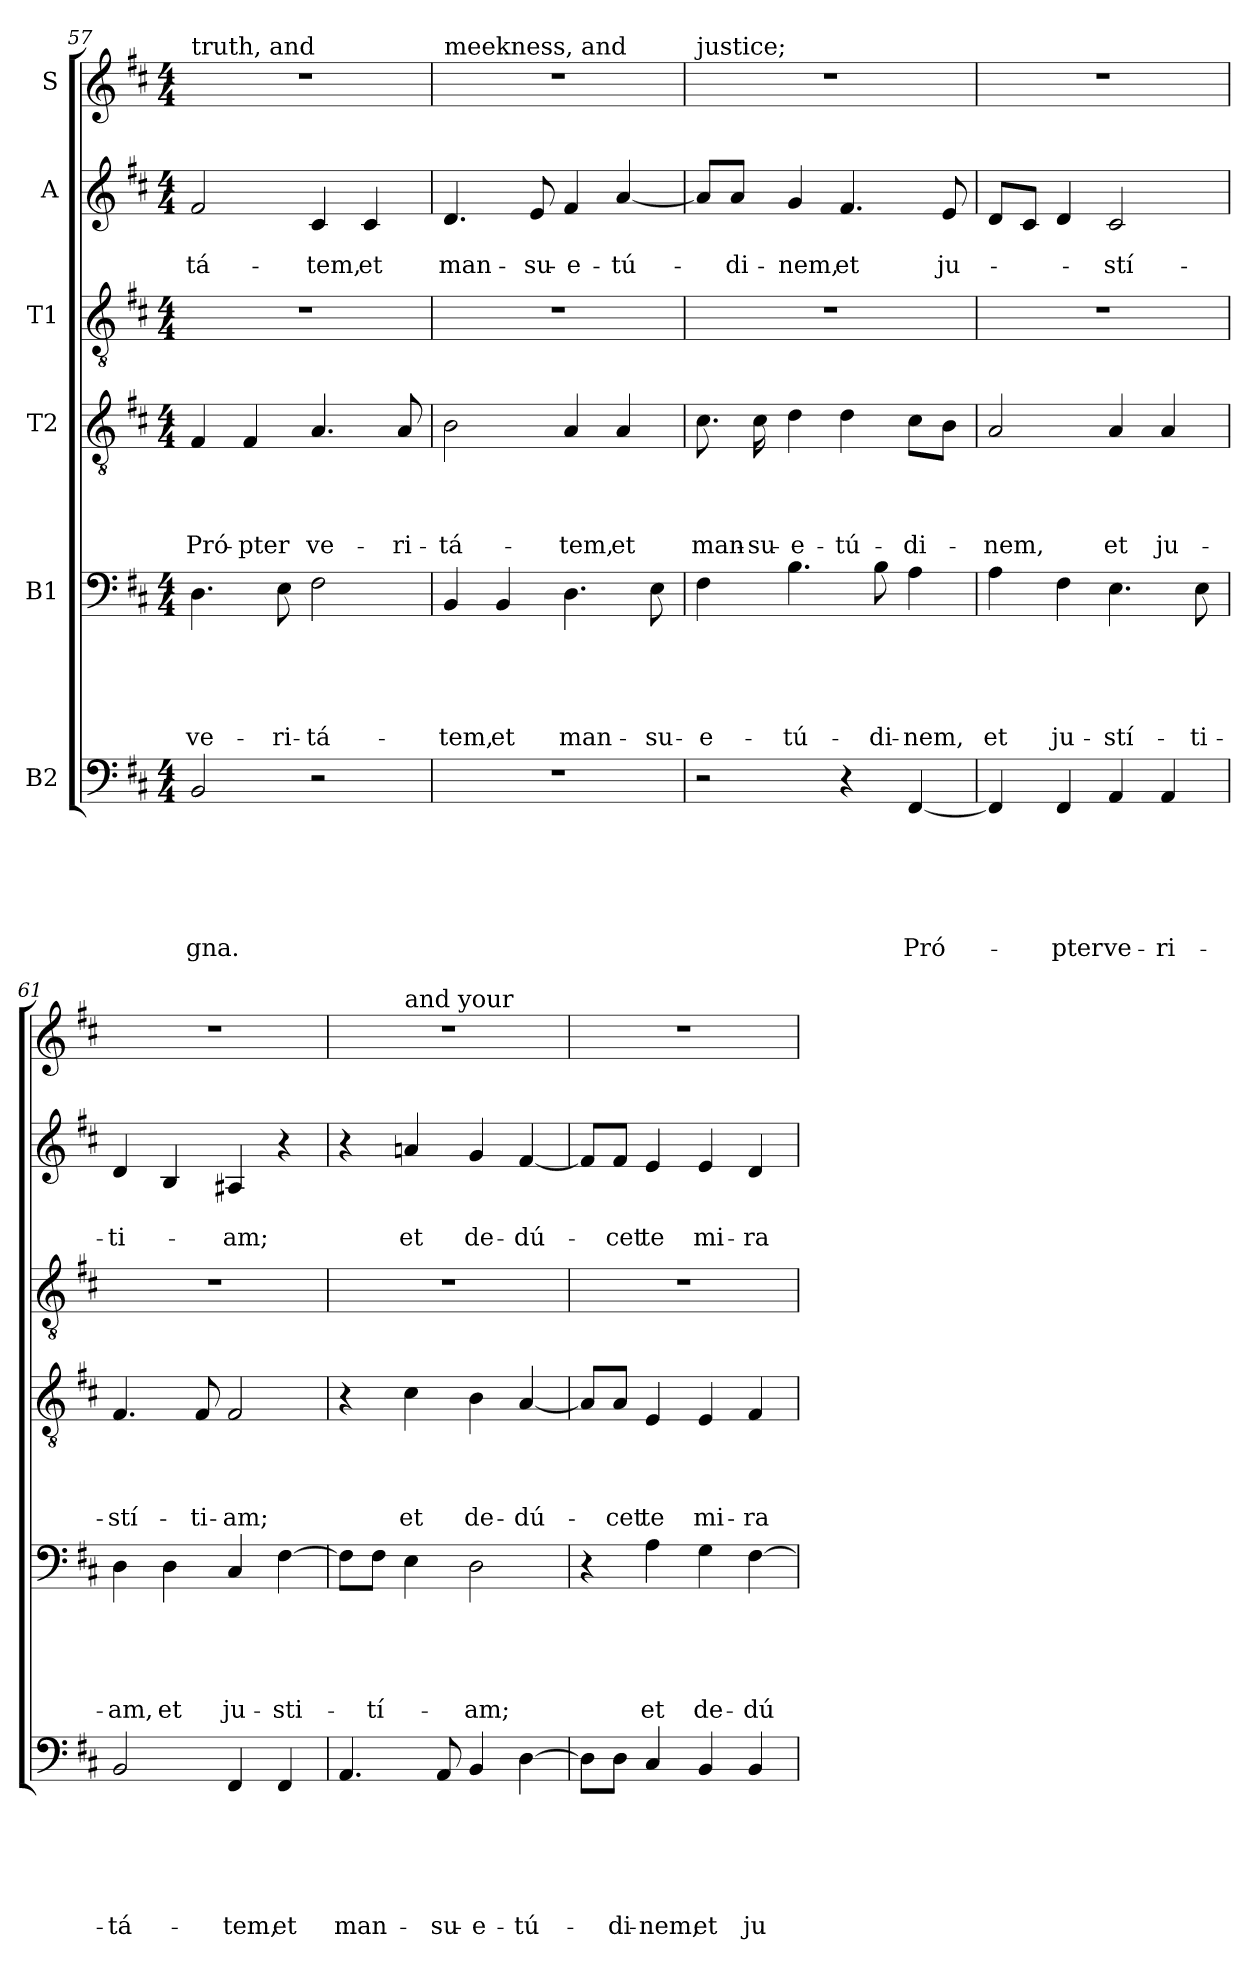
**kern	**text	**text	**text	**text	**text	**text	**kern	**text	**text	**text	**text	**text	**kern	**text	**text	**text	**text	**kern	**kern	**text	**text	**kern
*part6	*part6	*part6	*part6	*part6	*part6	*part6	*part5	*part5	*part5	*part5	*part5	*part5	*part4	*part4	*part4	*part4	*part4	*part3	*part2	*part2	*part2	*part1
*staff6	*staff6	*staff6	*staff6	*staff6	*staff6	*staff6	*staff5	*staff5	*staff5	*staff5	*staff5	*staff5	*staff4	*staff4	*staff4	*staff4	*staff4	*staff3	*staff2	*staff2	*staff2	*staff1
*I"B2	*	*	*	*	*	*	*I"B1	*	*	*	*	*	*I"T2	*	*	*	*	*I"T1	*I"A	*	*	*I"S
!!LO:PB:g=z
*clefF4	*	*	*	*	*	*	*clefF4	*	*	*	*	*	*clefGv2	*	*	*	*	*clefGv2	*clefG2	*	*	*clefG2
*k[f#c#]	*	*	*	*	*	*	*k[f#c#]	*	*	*	*	*	*k[f#c#]	*	*	*	*	*k[f#c#]	*k[f#c#]	*	*	*k[f#c#]
*D:	*	*	*	*	*	*	*D:	*	*	*	*	*	*D:	*	*	*	*	*D:	*D:	*	*	*D:
*M4/4	*	*	*	*	*	*	*M4/4	*	*	*	*	*	*M4/4	*	*	*	*	*M4/4	*M4/4	*	*	*M4/4
=57	=57	=57	=57	=57	=57	=57	=57	=57	=57	=57	=57	=57	=57	=57	=57	=57	=57	=57	=57	=57	=57	=57
!	!	!	!	!	!	!	!	!	!	!	!	!	!	!	!	!	!	!	!	!	!	!LO:TX:a:t=truth, and
!	!	!	!	!	!	!LO:LY:b	!	!	!	!	!	!LO:LY:b	!	!	!	!	!LO:LY:b	!	!	!	!LO:LY:b	!
2BB/	.	.	.	.	.	-gna.	4.D\	.	.	.	.	ve-	4F#/	.	.	.	Pró-	1r	2f#/	.	-tá-	1r
!	!	!	!	!	!	!	!	!	!	!	!	!	!	!	!	!	!LO:LY:b	!	!	!	!	!
.	.	.	.	.	.	.	.	.	.	.	.	.	4F#/	.	.	.	-pter	.	.	.	.	.
!	!	!	!	!	!	!	!	!	!	!	!	!LO:LY:b	!	!	!	!	!	!	!	!	!	!
.	.	.	.	.	.	.	8E\	.	.	.	.	-ri-	.	.	.	.	.	.	.	.	.	.
!	!	!	!	!	!	!	!	!	!	!	!	!LO:LY:b	!	!	!	!	!LO:LY:b	!	!	!	!LO:LY:b	!
2r	.	.	.	.	.	.	2F#\	.	.	.	.	-tá-	4.A/	.	.	.	ve-	.	4c#/	.	-tem,	.
!	!	!	!	!	!	!	!	!	!	!	!	!	!	!	!	!	!	!	!	!	!LO:LY:b	!
.	.	.	.	.	.	.	.	.	.	.	.	.	.	.	.	.	.	.	4c#/	.	et	.
!	!	!	!	!	!	!	!	!	!	!	!	!	!	!	!	!	!LO:LY:b	!	!	!	!	!
.	.	.	.	.	.	.	.	.	.	.	.	.	8A/	.	.	.	-ri-	.	.	.	.	.
=58	=58	=58	=58	=58	=58	=58	=58	=58	=58	=58	=58	=58	=58	=58	=58	=58	=58	=58	=58	=58	=58	=58
!	!	!	!	!	!	!	!	!	!	!	!	!	!	!	!	!	!	!	!	!	!	!LO:TX:a:t=meekness, and
!	!	!	!	!	!	!	!	!	!	!	!	!LO:LY:b	!	!	!	!	!LO:LY:b	!	!	!	!LO:LY:b	!
1r	.	.	.	.	.	.	4BB/	.	.	.	.	-tem,	2B\	.	.	.	-tá-	1r	4.d/	.	man-	1r
!	!	!	!	!	!	!	!	!	!	!	!	!LO:LY:b	!	!	!	!	!	!	!	!	!	!
.	.	.	.	.	.	.	4BB/	.	.	.	.	et	.	.	.	.	.	.	.	.	.	.
!	!	!	!	!	!	!	!	!	!	!	!	!	!	!	!	!	!	!	!	!	!LO:LY:b	!
.	.	.	.	.	.	.	.	.	.	.	.	.	.	.	.	.	.	.	8e/	.	-su-	.
!	!	!	!	!	!	!	!	!	!	!	!	!LO:LY:b	!	!	!	!	!LO:LY:b	!	!	!	!LO:LY:b	!
.	.	.	.	.	.	.	4.D\	.	.	.	.	man-	4A/	.	.	.	-tem,	.	4f#/	.	-e-	.
!	!	!	!	!	!	!	!	!	!	!	!	!	!	!	!	!	!LO:LY:b	!	!	!	!LO:LY:b	!
.	.	.	.	.	.	.	.	.	.	.	.	.	4A/	.	.	.	et	.	[4a/	.	-tú-	.
!	!	!	!	!	!	!	!	!	!	!	!	!LO:LY:b	!	!	!	!	!	!	!	!	!	!
.	.	.	.	.	.	.	8E\	.	.	.	.	-su-	.	.	.	.	.	.	.	.	.	.
=59	=59	=59	=59	=59	=59	=59	=59	=59	=59	=59	=59	=59	=59	=59	=59	=59	=59	=59	=59	=59	=59	=59
!	!	!	!	!	!	!	!	!	!	!	!	!	!	!	!	!	!	!	!	!	!	!LO:TX:a:t=justice;
!	!	!	!	!	!	!	!	!	!	!	!	!LO:LY:b	!	!	!	!	!LO:LY:b	!	!	!	!	!
2r	.	.	.	.	.	.	4F#\	.	.	.	.	-e-	8.c#\	.	.	.	man-	1r	8a/L]	.	.	1r
!	!	!	!	!	!	!	!	!	!	!	!	!	!	!	!	!	!	!	!	!	!LO:LY:b	!
.	.	.	.	.	.	.	.	.	.	.	.	.	.	.	.	.	.	.	8a/J	.	-di-	.
!	!	!	!	!	!	!	!	!	!	!	!	!	!	!	!	!	!LO:LY:b	!	!	!	!	!
.	.	.	.	.	.	.	.	.	.	.	.	.	16c#\	.	.	.	-su-	.	.	.	.	.
!	!	!	!	!	!	!	!	!	!	!	!	!LO:LY:b	!	!	!	!	!LO:LY:b	!	!	!	!LO:LY:b	!
.	.	.	.	.	.	.	4.B\	.	.	.	.	-tú-	4d\	.	.	.	-e-	.	4g/	.	-nem,	.
!	!	!	!	!	!	!	!	!	!	!	!	!	!	!	!	!	!LO:LY:b	!	!	!	!LO:LY:b	!
4r	.	.	.	.	.	.	.	.	.	.	.	.	4d\	.	.	.	-tú-	.	4.f#/	.	et	.
!	!	!	!	!	!	!	!	!	!	!	!	!LO:LY:b	!	!	!	!	!	!	!	!	!	!
.	.	.	.	.	.	.	8B\	.	.	.	.	-di-	.	.	.	.	.	.	.	.	.	.
!	!	!	!	!	!	!LO:LY:b	!	!	!	!	!	!LO:LY:b	!	!	!	!	!LO:LY:b	!	!	!	!	!
[4FF#/	.	.	.	.	.	Pró-	4A\	.	.	.	.	-nem,	8c#\L	.	.	.	-di-	.	.	.	.	.
!	!	!	!	!	!	!	!	!	!	!	!	!	!	!	!	!	!	!	!	!	!LO:LY:b	!
.	.	.	.	.	.	.	.	.	.	.	.	.	8B\J	.	.	.	.	.	8e/	.	ju-	.
=60	=60	=60	=60	=60	=60	=60	=60	=60	=60	=60	=60	=60	=60	=60	=60	=60	=60	=60	=60	=60	=60	=60
!	!	!	!	!	!	!	!	!	!	!	!	!LO:LY:b	!	!	!	!	!LO:LY:b	!	!	!	!	!
4FF#/]	.	.	.	.	.	.	4A\	.	.	.	.	et	2A/	.	.	.	-nem,	1r	8d/L	.	.	1r
.	.	.	.	.	.	.	.	.	.	.	.	.	.	.	.	.	.	.	8c#/J	.	.	.
!	!	!	!	!	!	!LO:LY:b	!	!	!	!	!	!LO:LY:b	!	!	!	!	!	!	!	!	!	!
4FF#/	.	.	.	.	.	-pter	4F#\	.	.	.	.	ju-	.	.	.	.	.	.	4d/	.	.	.
!	!	!	!	!	!	!LO:LY:b	!	!	!	!	!	!LO:LY:b	!	!	!	!	!LO:LY:b	!	!	!	!LO:LY:b	!
4AA/	.	.	.	.	.	ve-	4.E\	.	.	.	.	-stí-	4A/	.	.	.	et	.	2c#/	.	-stí-	.
!	!	!	!	!	!	!LO:LY:b	!	!	!	!	!	!	!	!	!	!	!LO:LY:b	!	!	!	!	!
4AA/	.	.	.	.	.	-ri-	.	.	.	.	.	.	4A/	.	.	.	ju-	.	.	.	.	.
!	!	!	!	!	!	!	!	!	!	!	!	!LO:LY:b	!	!	!	!	!	!	!	!	!	!
.	.	.	.	.	.	.	8E\	.	.	.	.	-ti-	.	.	.	.	.	.	.	.	.	.
=61	=61	=61	=61	=61	=61	=61	=61	=61	=61	=61	=61	=61	=61	=61	=61	=61	=61	=61	=61	=61	=61	=61
!	!	!	!	!	!	!LO:LY:b	!	!	!	!	!	!LO:LY:b	!	!	!	!	!LO:LY:b	!	!	!	!LO:LY:b	!
2BB/	.	.	.	.	.	-tá-	4D\	.	.	.	.	-am,	4.F#/	.	.	.	-stí-	1r	4d/	.	-ti-	1r
!	!	!	!	!	!	!	!	!	!	!	!	!LO:LY:b	!	!	!	!	!	!	!	!	!	!
.	.	.	.	.	.	.	4D\	.	.	.	.	et	.	.	.	.	.	.	4B/	.	.	.
!	!	!	!	!	!	!	!	!	!	!	!	!	!	!	!	!	!LO:LY:b	!	!	!	!	!
.	.	.	.	.	.	.	.	.	.	.	.	.	8F#/	.	.	.	-ti-	.	.	.	.	.
!	!	!	!	!	!	!LO:LY:b	!	!	!	!	!	!LO:LY:b	!	!	!	!	!LO:LY:b	!	!	!	!LO:LY:b	!
4FF#/	.	.	.	.	.	-tem,	4C#/	.	.	.	.	ju-	2F#/	.	.	.	-am;	.	4A#X/	.	-am;	.
!	!	!	!	!	!	!LO:LY:b	!	!	!	!	!	!LO:LY:b	!	!	!	!	!	!	!	!	!	!
4FF#/	.	.	.	.	.	et	[4F#\	.	.	.	.	-sti-	.	.	.	.	.	.	4r	.	.	.
!!LO:PB:g=z
=62	=62	=62	=62	=62	=62	=62	=62	=62	=62	=62	=62	=62	=62	=62	=62	=62	=62	=62	=62	=62	=62	=62
!	!	!	!	!	!	!LO:LY:b	!	!	!	!	!	!	!	!	!	!	!	!	!	!	!	!
*	*	*	*	*	*	*	*	*	*	*	*	*	*	*	*	*	*	*	*	*	*	*^
4.AA/	.	.	.	.	.	man-	8F#\L]	.	.	.	.	.	4r	.	.	.	.	1r	4r	.	.	1r	4ryy
!	!	!	!	!	!	!	!	!	!	!	!	!LO:LY:b	!	!	!	!	!	!	!	!	!	!	!
.	.	.	.	.	.	.	8F#\J	.	.	.	.	-tí-	.	.	.	.	.	.	.	.	.	.	.
!	!	!	!	!	!	!	!	!	!	!	!	!	!	!	!	!	!	!	!	!	!	!	!LO:TX:a:t=and your
!	!	!	!	!	!	!	!	!	!	!	!	!	!	!	!	!	!LO:LY:b	!	!	!	!LO:LY:b	!	!
.	.	.	.	.	.	.	4E\	.	.	.	.	.	4c#\	.	.	.	et	.	4ani/	.	et	.	2.ryy
!	!	!	!	!	!	!LO:LY:b	!	!	!	!	!	!	!	!	!	!	!	!	!	!	!	!	!
8AA/	.	.	.	.	.	-su-	.	.	.	.	.	.	.	.	.	.	.	.	.	.	.	.	.
!	!	!	!	!	!	!LO:LY:b	!	!	!	!	!	!LO:LY:b	!	!	!	!	!LO:LY:b	!	!	!	!LO:LY:b	!	!
4BB/	.	.	.	.	.	-e-	2D\	.	.	.	.	-am;	4B\	.	.	.	de-	.	4g/	.	de-	.	.
!	!	!	!	!	!	!LO:LY:b	!	!	!	!	!	!	!	!	!	!	!LO:LY:b	!	!	!	!LO:LY:b	!	!
[4D\	.	.	.	.	.	-tú-	.	.	.	.	.	.	[4A/	.	.	.	-dú-	.	[4f#/	.	-dú-	.	.
=63	=63	=63	=63	=63	=63	=63	=63	=63	=63	=63	=63	=63	=63	=63	=63	=63	=63	=63	=63	=63	=63	=63	=63
!	!	!	!	!	!	!	!	!	!	!	!	!	!	!	!	!	!	!	!	!	!	!LO:TX:a:t=right hand will	!
*	*	*	*	*	*	*	*	*	*	*	*	*	*	*	*	*	*	*	*	*	*	*v	*v
8D\L]	.	.	.	.	.	.	4r	.	.	.	.	.	8A/L]	.	.	.	.	1r	8f#/L]	.	.	1r
!	!	!	!	!	!	!LO:LY:b	!	!	!	!	!	!	!	!	!	!	!LO:LY:b	!	!	!	!LO:LY:b	!
8D\J	.	.	.	.	.	-di-	.	.	.	.	.	.	8A/J	.	.	.	-cet	.	8f#/J	.	-cet	.
!	!	!	!	!	!	!LO:LY:b	!	!	!	!	!	!LO:LY:b	!	!	!	!	!LO:LY:b	!	!	!	!LO:LY:b	!
4C#/	.	.	.	.	.	-nem,	4A\	.	.	.	.	et	4E/	.	.	.	te	.	4e/	.	te	.
!	!	!	!	!	!	!LO:LY:b	!	!	!	!	!	!LO:LY:b	!	!	!	!	!LO:LY:b	!	!	!	!LO:LY:b	!
4BB/	.	.	.	.	.	et	4G\	.	.	.	.	de-	4E/	.	.	.	mi-	.	4e/	.	mi-	.
!	!	!	!	!	!	!LO:LY:b	!	!	!	!	!	!LO:LY:b	!	!	!	!	!LO:LY:b	!	!	!	!LO:LY:b	!
4BB/	.	.	.	.	.	ju-	[4F#\	.	.	.	.	-dú-	4F#/	.	.	.	-ra-	.	4d/	.	-ra-	.
=	=	=	=	=	=	=	=	=	=	=	=	=	=	=	=	=	=	=	=	=	=	=
*-	*-	*-	*-	*-	*-	*-	*-	*-	*-	*-	*-	*-	*-	*-	*-	*-	*-	*-	*-	*-	*-	*-
